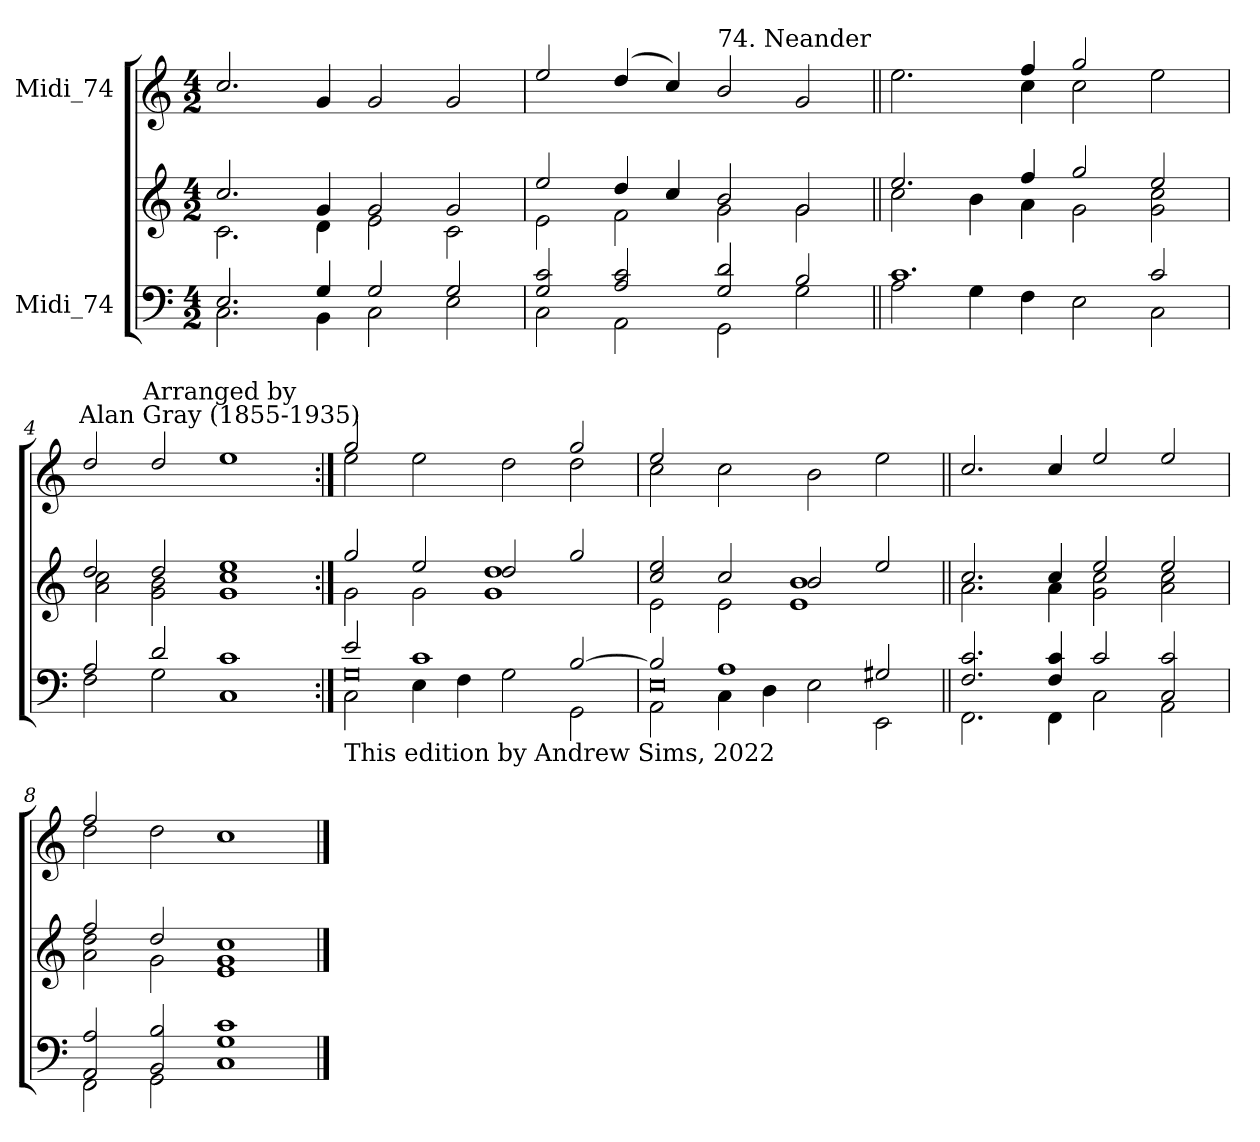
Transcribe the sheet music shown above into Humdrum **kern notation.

**kern	**kern	**kern
*part2	*part2	*part1
*staff3	*staff2	*staff1
*I"Midi_74	*	*I"Midi_74
*clefF4	*clefG2	*clefG2
*k[]	*k[]	*k[]
*C:	*C:	*C:
*M4/2	*M4/2	*M4/2
=1	=1	=1
*^	*^	*^
*	*^	*	*^	*	*
2.E/	0ryy	2.C\	2.cc/	0ryy	2.c\	2.cc	0ryy
4G/	.	4BB\	4g/	.	4d\	4g	.
2G/	.	2C\	2g/	.	2e\	2g	.
2G/	.	2E\	2g/	.	2c\	2g	.
=2	=2	=2	=2	=2	=2	=2	=2
2G/ 2c/	0ryy	2C\	2ee/	0ryy	2e\	2ee	0ryy
2A/ 2c/	.	2AA\	4dd/	.	2f\	(>4dd	.
.	.	.	4cc/	.	.	4cc)	.
!	!	!	!	!	!	!LO:TX:a:t=74. Neander	!
2G/ 2d/	.	2GG\	2b/	.	2g\	2b/	.
2B/	.	2G\	2g/	.	2g\	2g	.
=3||	=3||	=3||	=3||	=3||	=3||	=3||	=3||
1.c/	0ryy	2A\	2.ee/	0ryy	2cc\	2.ee	2.ryy
.	.	4G\	.	.	4b\	.	.
.	.	4F\	4ff/	.	4a\	4ff	4cc\
.	.	2E\	2gg/	.	2g\	2gg	2cc\
2c/	.	2C\	2ee/	.	2g\ 2cc\	2ee	2ryy
=4	=4	=4	=4	=4	=4	=4	=4
2A/	0ryy	2F\	2dd/	0ryy	2a\ 2cc\	2dd	0ryy
2d/	.	2G\	2dd/	.	2g\ 2b\	2dd	.
!	!	!	!	!	!	!LO:TX:a:cj:t=Arranged by\nAlan Gray (1855-1935)	!
1c/	.	1C\	1ee/	.	1g\ 1cc\	1ee	.
!!LO:LB:g=z	!!
=5:|!	=5:|!	=5:|!	=5:|!	=5:|!	=5:|!	=5:|!	=5:|!
!LO:TX:b:t=This edition by Andrew Sims, 2022	!	!	!	!	!	!	!
2e/	0G\	2C\	2gg/	0ryy	2g\	2gg	2ee\
1c/	.	4E\	2ee/	.	2g\	2ee	1ryy
.	.	4F\	.	.	.	.	.
.	.	2G\	2dd/	.	1g\ 1dd\	2dd	.
[2B/	.	2GG\	2gg/	.	.	2gg	2dd\
=6	=6	=6	=6	=6	=6	=6	=6
2B/]	0E\	2AA\	2cc/ 2ee/	0ryy	2e\	2ee	2cc\
1A/	.	4C\	2cc/	.	2e\	2cc	1.ryy
.	.	4D\	.	.	.	.	.
.	.	2E\	2b/	.	1e\ 1b\	2b	.
2G#X/	.	2EE\	2ee/	.	.	2ee	.
=7||	=7||	=7||	=7||	=7||	=7||	=7||	=7||
2.F/ 2.c/	0ryy	2.FF\	2.cc/	0ryy	2.a\	2.cc	0ryy
4F/ 4c/	.	4FF\	4cc/	.	4a\	4cc	.
2c/	.	2C\	2ee/	.	2g\ 2cc\	2ee	.
2C/ 2c/	.	2AA\	2ee/	.	2a\ 2cc\	2ee	.
=8	=8	=8	=8	=8	=8	=8	=8
2AA/ 2A/	0ryy	2FF\	2ff/	0ryy	2a\ 2dd\	2ff	2dd\
2BB/ 2B/	.	2GG\	2dd/	.	2g\	2dd	1.ryy
1c/	.	1C\ 1G\	1cc/	.	1e\ 1g\	1cc	.
*v	*v	*v	*	*	*	*v	*v
*	*v	*v	*v	*
==	==	==
*-	*-	*-
